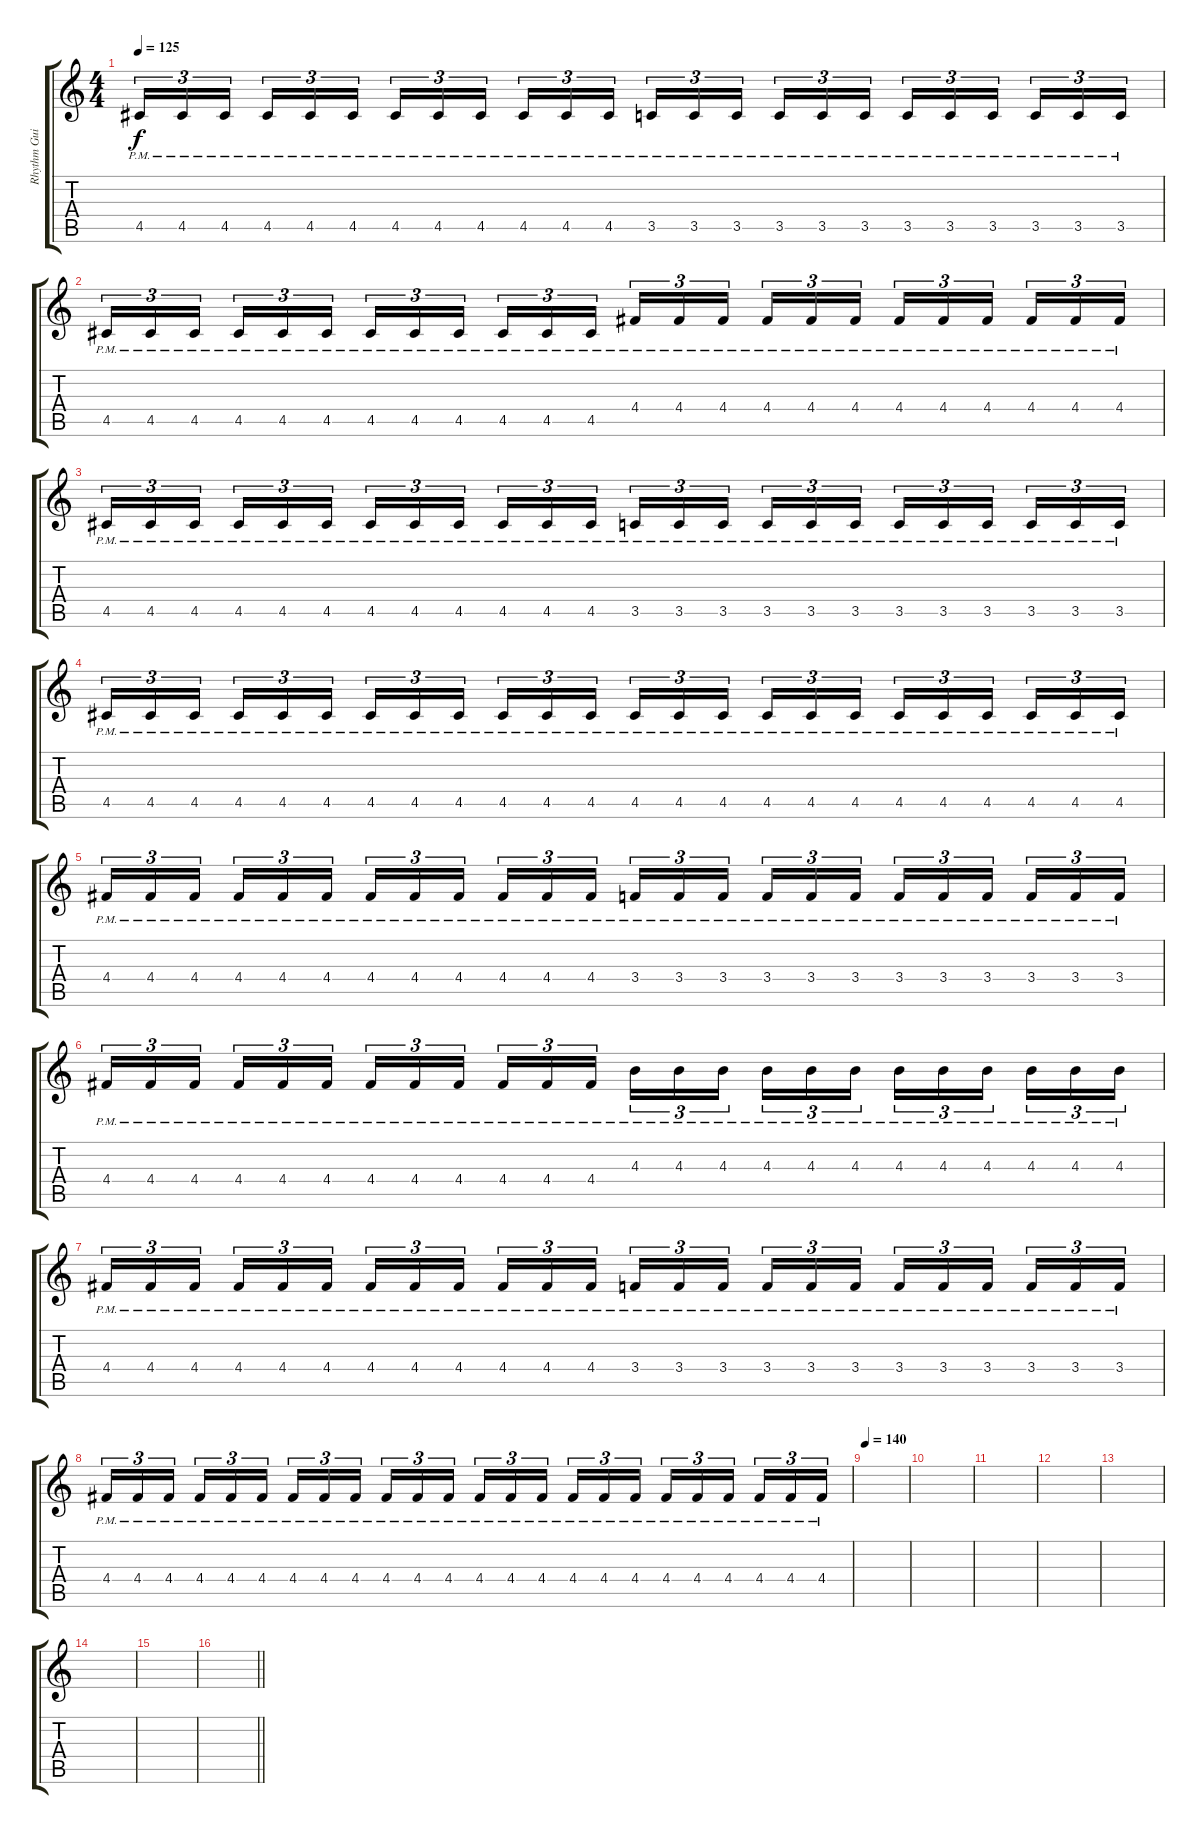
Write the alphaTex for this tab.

\track ("Rhythm Guitar" "Rhythm Gui") {instrument overdrivenguitar}
\staff {score tabs}
\tuning (E4 B3 G3 D3 A2 E2) {hide}
\ts (4 4)
\tempo 125
\clef g2
\ks c
4.5{pm}.16{tu (3 2) dy f} 4.5{pm}.16{tu (3 2)} 4.5{pm}.16{tu (3 2) beam splitsecondary} 4.5{pm}.16{tu (3 2)} 4.5{pm}.16{tu (3 2)} 4.5{pm}.16{tu (3 2)} 4.5{pm}.16{tu (3 2)} 4.5{pm}.16{tu (3 2)} 4.5{pm}.16{tu (3 2) beam splitsecondary} 4.5{pm}.16{tu (3 2)} 4.5{pm}.16{tu (3 2)} 4.5{pm}.16{tu (3 2)} 3.5{pm}.16{tu (3 2)} 3.5{pm}.16{tu (3 2)} 3.5{pm}.16{tu (3 2) beam splitsecondary} 3.5{pm}.16{tu (3 2)} 3.5{pm}.16{tu (3 2)} 3.5{pm}.16{tu (3 2)} 3.5{pm}.16{tu (3 2)} 3.5{pm}.16{tu (3 2)} 3.5{pm}.16{tu (3 2) beam splitsecondary} 3.5{pm}.16{tu (3 2)} 3.5{pm}.16{tu (3 2)} 3.5{pm}.16{tu (3 2)} |
4.5{pm}.16{tu (3 2)} 4.5{pm}.16{tu (3 2)} 4.5{pm}.16{tu (3 2) beam splitsecondary} 4.5{pm}.16{tu (3 2)} 4.5{pm}.16{tu (3 2)} 4.5{pm}.16{tu (3 2)} 4.5{pm}.16{tu (3 2)} 4.5{pm}.16{tu (3 2)} 4.5{pm}.16{tu (3 2) beam splitsecondary} 4.5{pm}.16{tu (3 2)} 4.5{pm}.16{tu (3 2)} 4.5{pm}.16{tu (3 2)} 4.4{pm}.16{tu (3 2)} 4.4{pm}.16{tu (3 2)} 4.4{pm}.16{tu (3 2) beam splitsecondary} 4.4{pm}.16{tu (3 2)} 4.4{pm}.16{tu (3 2)} 4.4{pm}.16{tu (3 2)} 4.4{pm}.16{tu (3 2)} 4.4{pm}.16{tu (3 2)} 4.4{pm}.16{tu (3 2) beam splitsecondary} 4.4{pm}.16{tu (3 2)} 4.4{pm}.16{tu (3 2)} 4.4{pm}.16{tu (3 2)} |
4.5{pm}.16{tu (3 2)} 4.5{pm}.16{tu (3 2)} 4.5{pm}.16{tu (3 2) beam splitsecondary} 4.5{pm}.16{tu (3 2)} 4.5{pm}.16{tu (3 2)} 4.5{pm}.16{tu (3 2)} 4.5{pm}.16{tu (3 2)} 4.5{pm}.16{tu (3 2)} 4.5{pm}.16{tu (3 2) beam splitsecondary} 4.5{pm}.16{tu (3 2)} 4.5{pm}.16{tu (3 2)} 4.5{pm}.16{tu (3 2)} 3.5{pm}.16{tu (3 2)} 3.5{pm}.16{tu (3 2)} 3.5{pm}.16{tu (3 2) beam splitsecondary} 3.5{pm}.16{tu (3 2)} 3.5{pm}.16{tu (3 2)} 3.5{pm}.16{tu (3 2)} 3.5{pm}.16{tu (3 2)} 3.5{pm}.16{tu (3 2)} 3.5{pm}.16{tu (3 2) beam splitsecondary} 3.5{pm}.16{tu (3 2)} 3.5{pm}.16{tu (3 2)} 3.5{pm}.16{tu (3 2)} |
4.5{pm}.16{tu (3 2)} 4.5{pm}.16{tu (3 2)} 4.5{pm}.16{tu (3 2) beam splitsecondary} 4.5{pm}.16{tu (3 2)} 4.5{pm}.16{tu (3 2)} 4.5{pm}.16{tu (3 2)} 4.5{pm}.16{tu (3 2)} 4.5{pm}.16{tu (3 2)} 4.5{pm}.16{tu (3 2) beam splitsecondary} 4.5{pm}.16{tu (3 2)} 4.5{pm}.16{tu (3 2)} 4.5{pm}.16{tu (3 2)} 4.5{pm}.16{tu (3 2)} 4.5{pm}.16{tu (3 2)} 4.5{pm}.16{tu (3 2) beam splitsecondary} 4.5{pm}.16{tu (3 2)} 4.5{pm}.16{tu (3 2)} 4.5{pm}.16{tu (3 2)} 4.5{pm}.16{tu (3 2)} 4.5{pm}.16{tu (3 2)} 4.5{pm}.16{tu (3 2) beam splitsecondary} 4.5{pm}.16{tu (3 2)} 4.5{pm}.16{tu (3 2)} 4.5{pm}.16{tu (3 2)} |
4.4{pm}.16{tu (3 2)} 4.4{pm}.16{tu (3 2)} 4.4{pm}.16{tu (3 2) beam splitsecondary} 4.4{pm}.16{tu (3 2)} 4.4{pm}.16{tu (3 2)} 4.4{pm}.16{tu (3 2)} 4.4{pm}.16{tu (3 2)} 4.4{pm}.16{tu (3 2)} 4.4{pm}.16{tu (3 2) beam splitsecondary} 4.4{pm}.16{tu (3 2)} 4.4{pm}.16{tu (3 2)} 4.4{pm}.16{tu (3 2)} 3.4{pm}.16{tu (3 2)} 3.4{pm}.16{tu (3 2)} 3.4{pm}.16{tu (3 2) beam splitsecondary} 3.4{pm}.16{tu (3 2)} 3.4{pm}.16{tu (3 2)} 3.4{pm}.16{tu (3 2)} 3.4{pm}.16{tu (3 2)} 3.4{pm}.16{tu (3 2)} 3.4{pm}.16{tu (3 2) beam splitsecondary} 3.4{pm}.16{tu (3 2)} 3.4{pm}.16{tu (3 2)} 3.4{pm}.16{tu (3 2)} |
4.4{pm}.16{tu (3 2)} 4.4{pm}.16{tu (3 2)} 4.4{pm}.16{tu (3 2) beam splitsecondary} 4.4{pm}.16{tu (3 2)} 4.4{pm}.16{tu (3 2)} 4.4{pm}.16{tu (3 2)} 4.4{pm}.16{tu (3 2)} 4.4{pm}.16{tu (3 2)} 4.4{pm}.16{tu (3 2) beam splitsecondary} 4.4{pm}.16{tu (3 2)} 4.4{pm}.16{tu (3 2)} 4.4{pm}.16{tu (3 2)} 4.3{pm}.16{tu (3 2)} 4.3{pm}.16{tu (3 2)} 4.3{pm}.16{tu (3 2) beam splitsecondary} 4.3{pm}.16{tu (3 2)} 4.3{pm}.16{tu (3 2)} 4.3{pm}.16{tu (3 2)} 4.3{pm}.16{tu (3 2)} 4.3{pm}.16{tu (3 2)} 4.3{pm}.16{tu (3 2) beam splitsecondary} 4.3{pm}.16{tu (3 2)} 4.3{pm}.16{tu (3 2)} 4.3{pm}.16{tu (3 2)} |
4.4{pm}.16{tu (3 2)} 4.4{pm}.16{tu (3 2)} 4.4{pm}.16{tu (3 2) beam splitsecondary} 4.4{pm}.16{tu (3 2)} 4.4{pm}.16{tu (3 2)} 4.4{pm}.16{tu (3 2)} 4.4{pm}.16{tu (3 2)} 4.4{pm}.16{tu (3 2)} 4.4{pm}.16{tu (3 2) beam splitsecondary} 4.4{pm}.16{tu (3 2)} 4.4{pm}.16{tu (3 2)} 4.4{pm}.16{tu (3 2)} 3.4{pm}.16{tu (3 2)} 3.4{pm}.16{tu (3 2)} 3.4{pm}.16{tu (3 2) beam splitsecondary} 3.4{pm}.16{tu (3 2)} 3.4{pm}.16{tu (3 2)} 3.4{pm}.16{tu (3 2)} 3.4{pm}.16{tu (3 2)} 3.4{pm}.16{tu (3 2)} 3.4{pm}.16{tu (3 2) beam splitsecondary} 3.4{pm}.16{tu (3 2)} 3.4{pm}.16{tu (3 2)} 3.4{pm}.16{tu (3 2)} |
4.4{pm}.16{tu (3 2)} 4.4{pm}.16{tu (3 2)} 4.4{pm}.16{tu (3 2) beam splitsecondary} 4.4{pm}.16{tu (3 2)} 4.4{pm}.16{tu (3 2)} 4.4{pm}.16{tu (3 2)} 4.4{pm}.16{tu (3 2)} 4.4{pm}.16{tu (3 2)} 4.4{pm}.16{tu (3 2) beam splitsecondary} 4.4{pm}.16{tu (3 2)} 4.4{pm}.16{tu (3 2)} 4.4{pm}.16{tu (3 2)} 4.4{pm}.16{tu (3 2)} 4.4{pm}.16{tu (3 2)} 4.4{pm}.16{tu (3 2) beam splitsecondary} 4.4{pm}.16{tu (3 2)} 4.4{pm}.16{tu (3 2)} 4.4{pm}.16{tu (3 2)} 4.4{pm}.16{tu (3 2)} 4.4{pm}.16{tu (3 2)} 4.4{pm}.16{tu (3 2) beam splitsecondary} 4.4{pm}.16{tu (3 2)} 4.4{pm}.16{tu (3 2)} 4.4{pm}.16{tu (3 2)} |
\tempo 140
|
|
|
|
|
|
|
\barLineRight lightlight
